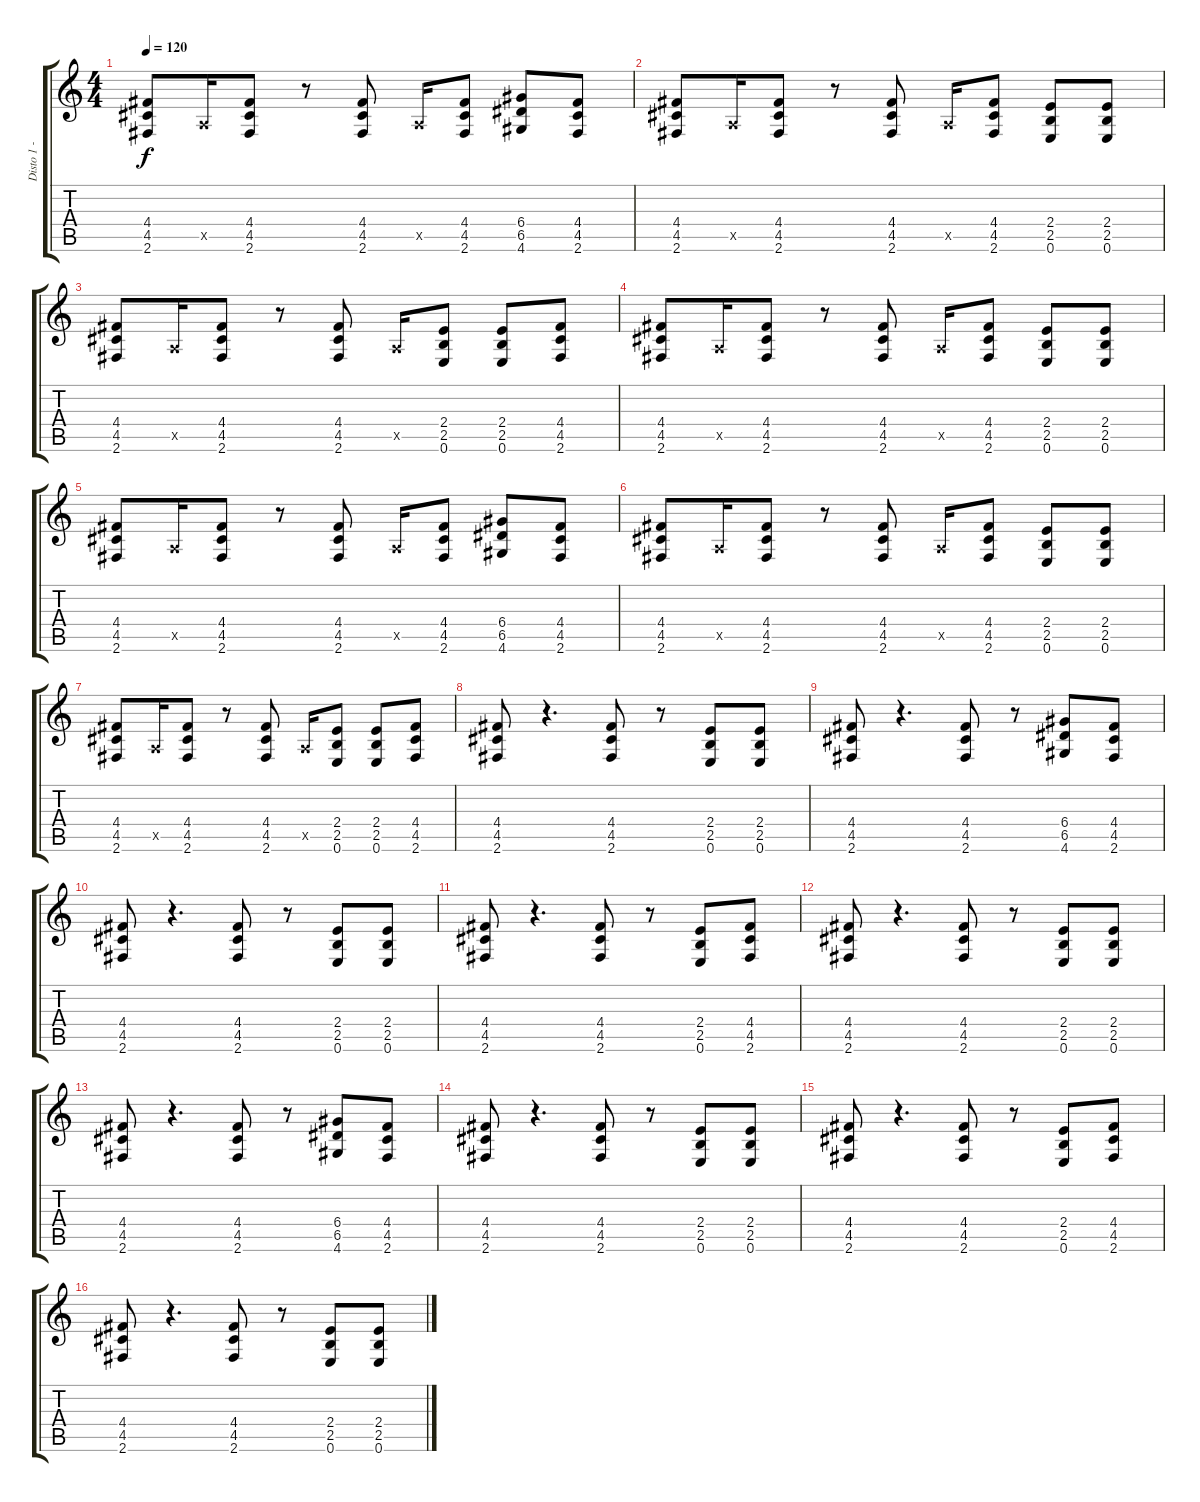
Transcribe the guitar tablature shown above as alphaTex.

\track ("Disto 1 - Right" "Disto 1 - ") {instrument distortionguitar}
\staff {score tabs}
\tuning (E4 B3 G3 D3 A2 E2) {hide}
\ts (4 4)
\tempo 120
\clef g2
\ks c
(4.4 4.5 2.6).8{dy f} 0.5{x}.16 (4.4 4.5 2.6).8 r.8 (4.4 4.5 2.6).8 0.5{x}.16 (4.4 4.5 2.6).8 (6.4 6.5 4.6).8 (4.4 4.5 2.6).8 |
(4.4 4.5 2.6).8 0.5{x}.16 (4.4 4.5 2.6).8 r.8 (4.4 4.5 2.6).8 0.5{x}.16 (4.4 4.5 2.6).8 (2.4 2.5 0.6).8 (2.4 2.5 0.6).8 |
(4.4 4.5 2.6).8 0.5{x}.16 (4.4 4.5 2.6).8 r.8 (4.4 4.5 2.6).8 0.5{x}.16 (2.4 2.5 0.6).8 (2.4 2.5 0.6).8 (4.4 4.5 2.6).8 |
(4.4 4.5 2.6).8 0.5{x}.16 (4.4 4.5 2.6).8 r.8 (4.4 4.5 2.6).8 0.5{x}.16 (4.4 4.5 2.6).8 (2.4 2.5 0.6).8 (2.4 2.5 0.6).8 |
(4.4 4.5 2.6).8 0.5{x}.16 (4.4 4.5 2.6).8 r.8 (4.4 4.5 2.6).8 0.5{x}.16 (4.4 4.5 2.6).8 (6.4 6.5 4.6).8 (4.4 4.5 2.6).8 |
(4.4 4.5 2.6).8 0.5{x}.16 (4.4 4.5 2.6).8 r.8 (4.4 4.5 2.6).8 0.5{x}.16 (4.4 4.5 2.6).8 (2.4 2.5 0.6).8 (2.4 2.5 0.6).8 |
(4.4 4.5 2.6).8 0.5{x}.16 (4.4 4.5 2.6).8 r.8 (4.4 4.5 2.6).8 0.5{x}.16 (2.4 2.5 0.6).8 (2.4 2.5 0.6).8 (4.4 4.5 2.6).8 |
(4.4 4.5 2.6).8 r.4{d} (4.4 4.5 2.6).8 r.8 (2.4 2.5 0.6).8 (2.4 2.5 0.6).8 |
(4.4 4.5 2.6).8 r.4{d} (4.4 4.5 2.6).8 r.8 (6.4 6.5 4.6).8 (4.4 4.5 2.6).8 |
(4.4 4.5 2.6).8 r.4{d} (4.4 4.5 2.6).8 r.8 (2.4 2.5 0.6).8 (2.4 2.5 0.6).8 |
(4.4 4.5 2.6).8 r.4{d} (4.4 4.5 2.6).8 r.8 (2.4 2.5 0.6).8 (4.4 4.5 2.6).8 |
(4.4 4.5 2.6).8 r.4{d} (4.4 4.5 2.6).8 r.8 (2.4 2.5 0.6).8 (2.4 2.5 0.6).8 |
(4.4 4.5 2.6).8 r.4{d} (4.4 4.5 2.6).8 r.8 (6.4 6.5 4.6).8 (4.4 4.5 2.6).8 |
(4.4 4.5 2.6).8 r.4{d} (4.4 4.5 2.6).8 r.8 (2.4 2.5 0.6).8 (2.4 2.5 0.6).8 |
(4.4 4.5 2.6).8 r.4{d} (4.4 4.5 2.6).8 r.8 (2.4 2.5 0.6).8 (4.4 4.5 2.6).8 |
(4.4 4.5 2.6).8 r.4{d} (4.4 4.5 2.6).8 r.8 (2.4 2.5 0.6).8 (2.4 2.5 0.6).8
